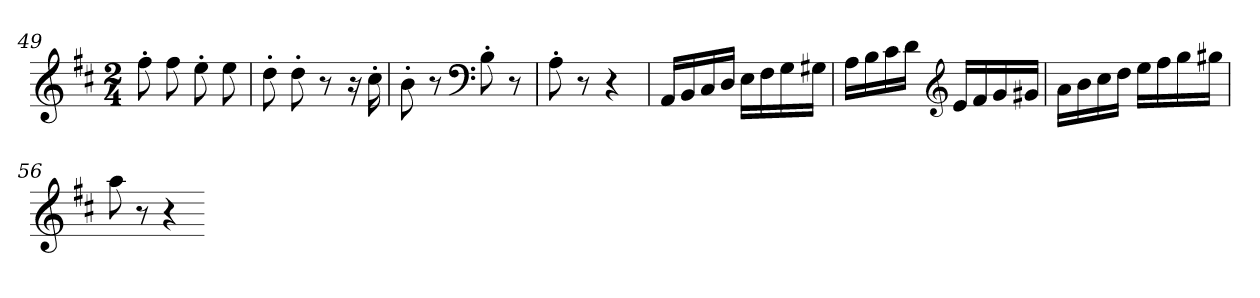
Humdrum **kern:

**kern
*part1
*staff1
*clefG2
*k[f#c#]
*D:
*M2/4
=49
8ff#'
(8ff#
8ee'
(8ee
=50
8dd'
8dd'
8r
16r
16cc#'
=51
8b'
8r
*clefF4
8B'
8r
=52
8A'
8r
4r
=53
16AALL
16BB
16C#
16DJJ
16ELL
16F#
16G
16G#XJJ
=54
16ALL
16B
16c#
16dJJ
*clefG2
16eLL
16f#
16g
16g#XJJ
=55
16aLL
16b
16cc#
16ddJJ
16eeLL
16ff#
16gg
16gg#XJJ
=56
8aa
8r
4r
=-
*-
